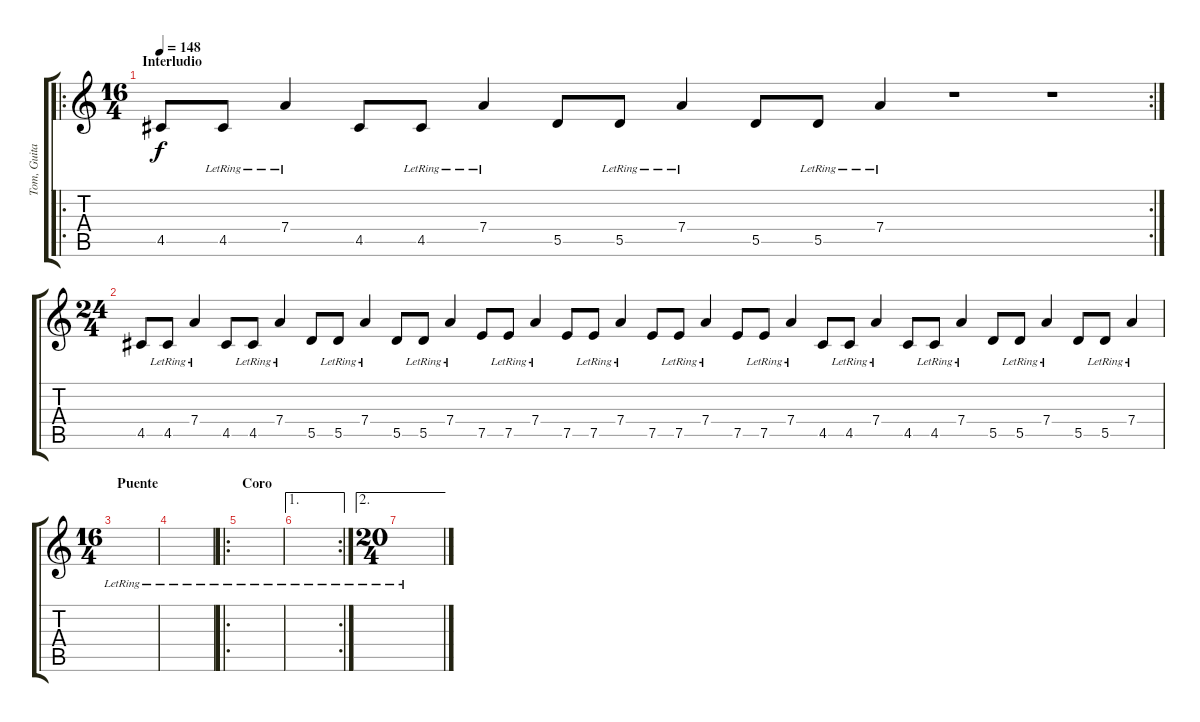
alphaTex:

\track ("Tom, Guitarra Eléctrica" "Tom, Guita") {instrument electricguitarclean}
\staff {score tabs}
\tuning (E4 B3 G3 D3 A2 E2) {hide}
\ro
\rc 2
\ts (16 4)
\section ("" "Interludio")
\tempo 148
\clef g2
\ks c
4.5.8{dy f} 4.5{lr}.8 7.4{lr}.4 4.5.8 4.5{lr}.8 7.4{lr}.4 5.5.8 5.5{lr}.8 7.4{lr}.4 5.5.8 5.5{lr}.8 7.4{lr}.4 r.1 r.1 |
\ts (24 4)
4.5.8 4.5{lr}.8 7.4{lr}.4 4.5.8 4.5{lr}.8 7.4{lr}.4 5.5.8 5.5{lr}.8 7.4{lr}.4 5.5.8 5.5{lr}.8 7.4{lr}.4 7.5.8 7.5{lr}.8 7.4{lr}.4 7.5.8 7.5{lr}.8 7.4{lr}.4 7.5.8 7.5{lr}.8 7.4{lr}.4 7.5.8 7.5{lr}.8 7.4{lr}.4 4.5.8 4.5{lr}.8 7.4{lr}.4 4.5.8 4.5{lr}.8 7.4{lr}.4 5.5.8 5.5{lr}.8 7.4{lr}.4 5.5.8 5.5{lr}.8 7.4{lr}.4 |
\ts (16 4)
\section ("" "Puente")
|
|
\ro
\section ("" "Coro")
|
\ae 1
\rc 2
|
\ae 2
\ts (20 4)
